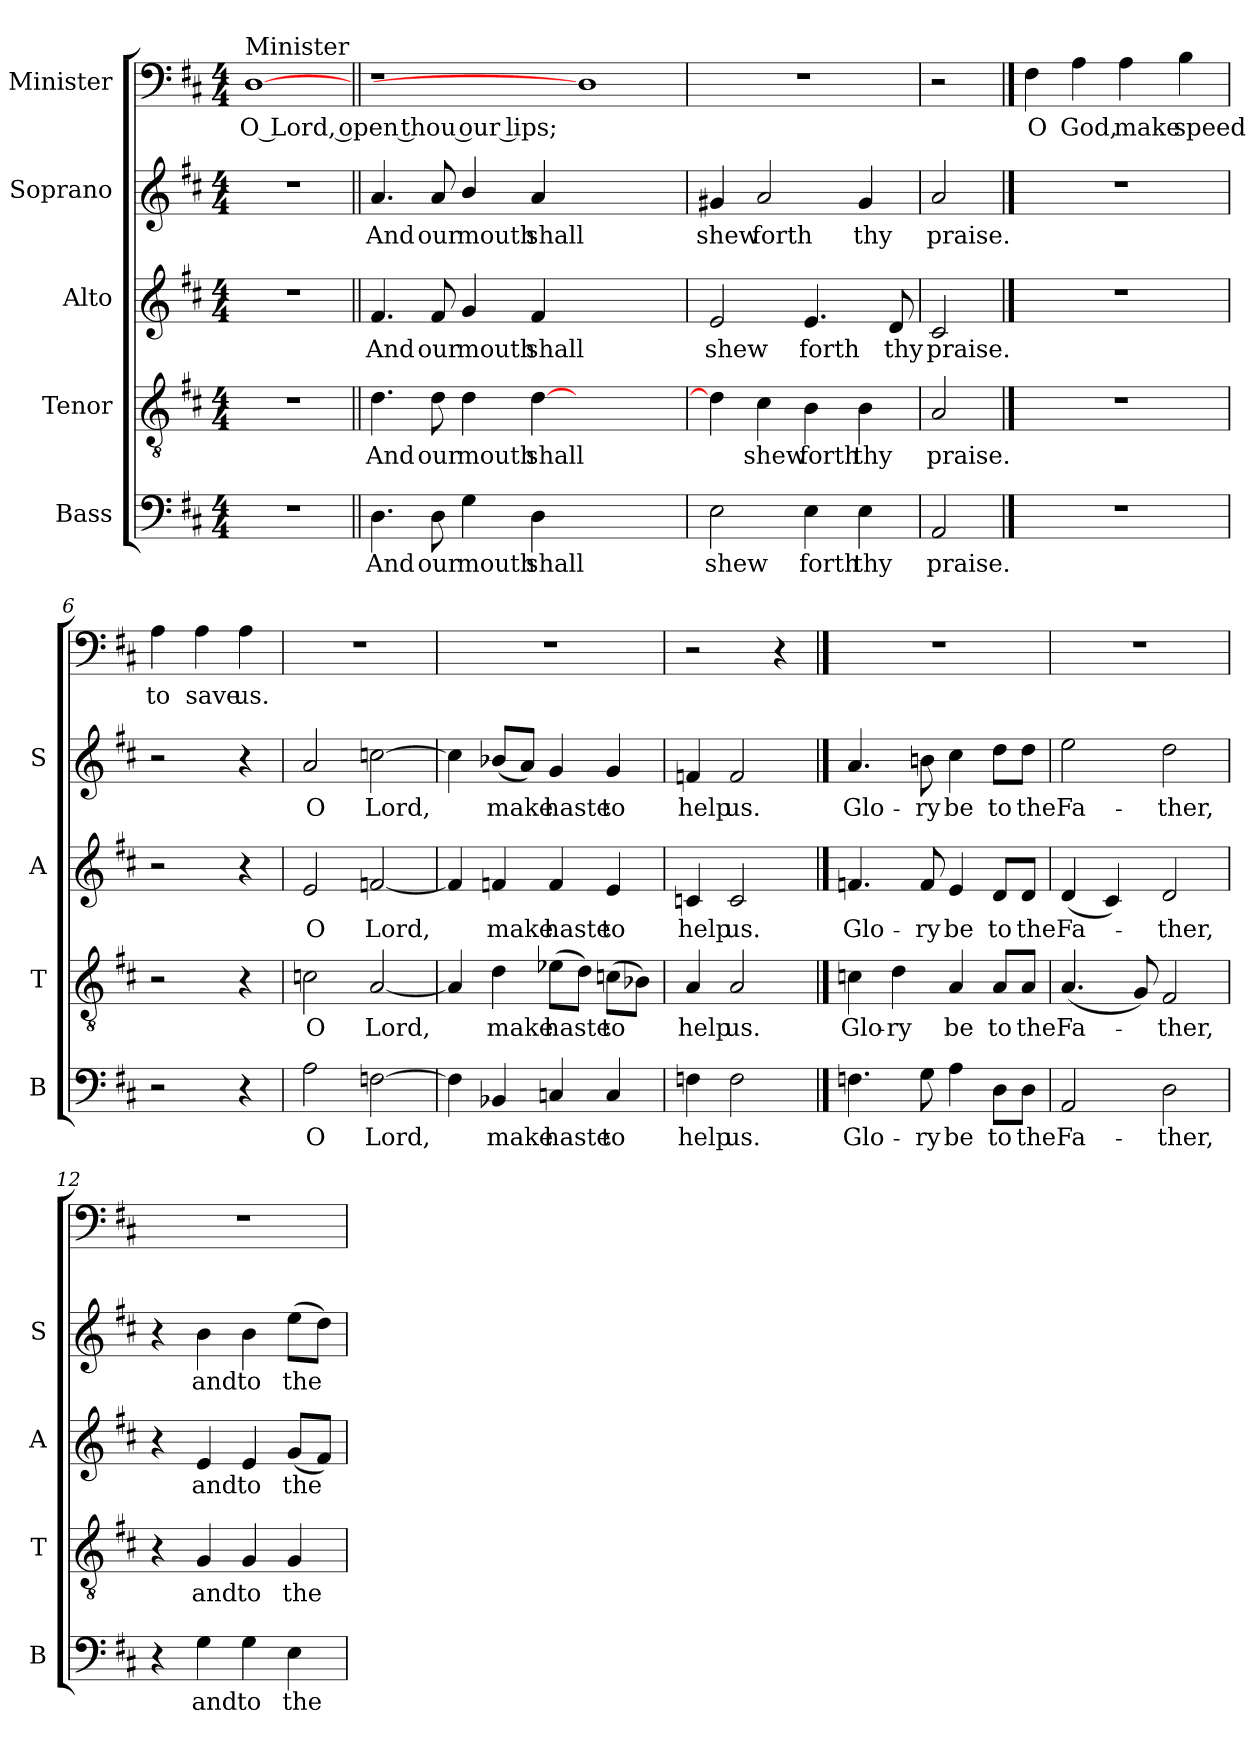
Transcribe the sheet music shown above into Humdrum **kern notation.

**kern	**text	**kern	**text	**kern	**text	**kern	**text	**kern	**text
*part5	*part5	*part4	*part4	*part3	*part3	*part2	*part2	*part1	*part1
*staff5	*staff5	*staff4	*staff4	*staff3	*staff3	*staff2	*staff2	*staff1	*staff1
*I"Bass	*	*I"Tenor	*	*I"Alto	*	*I"Soprano	*	*I"Minister	*
*I'B	*	*I'T	*	*I'A	*	*I'S	*	*	*
*clefF4	*	*clefGv2	*	*clefG2	*	*clefG2	*	*clefF4	*
*k[f#c#]	*	*k[f#c#]	*	*k[f#c#]	*	*k[f#c#]	*	*k[f#c#]	*
*M4/4	*	*M4/4	*	*M4/4	*	*M4/4	*	*M4/4	*
=1	=1	=1	=1	=1	=1	=1	=1	=1	=1
!	!	!	!	!	!	!	!	!LO:TX:a:t=Minister	!
!	!	!	!	!	!	!	!	!	!LO:LY:b
1r	.	1r	.	1r	.	1r	.	[1D	O Lord, open thou our lips;
!!LO:LB:g=z
=2||	=2||	=2||	=2||	=2||	=2||	=2||	=2||	=2||	=2||
!	!LO:LY:b	!	!LO:LY:b	!	!LO:LY:b	!	!LO:LY:b	!	!
4.D\	And	4.d\	And	4.f#/	And	4.a/	And	1r	.
!	!LO:LY:b	!	!LO:LY:b	!	!LO:LY:b	!	!LO:LY:b	!	!
8D\	our	8d\	our	8f#/	our	8a/	our	.	.
!	!LO:LY:b	!	!LO:LY:b	!	!LO:LY:b	!	!LO:LY:b	!	!
4G\	mouth	4d\	mouth	4g/	mouth	4b/	mouth	.	.
!	!LO:LY:b	!	!LO:LY:b	!	!LO:LY:b	!	!LO:LY:b	!	!
4D\	shall	[4d\	shall	4f#/	shall	4a/	shall	.	.
1ryy	.	1ryy	.	1ryy	.	1ryy	.	1D]	.
=3	=3	=3	=3	=3	=3	=3	=3	=3	=3
!	!LO:LY:b	!	!	!	!LO:LY:b	!	!LO:LY:b	!	!
2E\	shew	4d\]	.	2e/	shew	4g#X/	shew	1r	.
!	!	!	!LO:LY:b	!	!	!	!LO:LY:b	!	!
.	.	4c#\	shew	.	.	2a/	forth	.	.
!	!LO:LY:b	!	!LO:LY:b	!	!LO:LY:b	!	!	!	!
4E\	forth	4B\	forth	4.e/	forth	.	.	.	.
!	!LO:LY:b	!	!LO:LY:b	!	!	!	!LO:LY:b	!	!
4E\	thy	4B\	thy	.	.	4g#/	thy	.	.
!	!	!	!	!	!LO:LY:b	!	!	!	!
.	.	.	.	8d/	thy	.	.	.	.
=4	=4	=4	=4	=4	=4	=4	=4	=4	=4
!	!LO:LY:b	!	!LO:LY:b	!	!LO:LY:b	!	!LO:LY:b	!	!
2AA/	praise.	2A/	praise.	2c#/	praise.	2a/	praise.	2r	.
!!LO:LB:g=z
==5	==5	==5	==5	==5	==5	==5	==5	==5	==5
!	!	!	!	!	!	!	!	!	!LO:LY:b
1r	.	1r	.	1r	.	1r	.	4F#\	O
!	!	!	!	!	!	!	!	!	!LO:LY:b
.	.	.	.	.	.	.	.	4A\	God,
!	!	!	!	!	!	!	!	!	!LO:LY:b
.	.	.	.	.	.	.	.	4A\	make
!	!	!	!	!	!	!	!	!	!LO:LY:b
.	.	.	.	.	.	.	.	4B\	speed
=6	=6	=6	=6	=6	=6	=6	=6	=6	=6
!	!	!	!	!	!	!	!	!	!LO:LY:b
2r	.	2r	.	2r	.	2r	.	4A\	to
!	!	!	!	!	!	!	!	!	!LO:LY:b
.	.	.	.	.	.	.	.	4A\	save
!	!	!	!	!	!	!	!	!	!LO:LY:b
4r	.	4r	.	4r	.	4r	.	4A\	us.
!!LO:LB:g=z
=7	=7	=7	=7	=7	=7	=7	=7	=7	=7
!	!LO:LY:b	!	!LO:LY:b	!	!LO:LY:b	!	!LO:LY:b	!	!
2A\	O	2cn\	O	2e/	O	2a/	O	1r	.
!	!LO:LY:b	!	!LO:LY:b	!	!LO:LY:b	!	!LO:LY:b	!	!
[2Fn\	Lord,	[2A/	Lord,	[2fn/	Lord,	[2ccn\	Lord,	.	.
=8	=8	=8	=8	=8	=8	=8	=8	=8	=8
4F\]	.	4A/]	.	4f/]	.	4cc\]	.	1r	.
!	!LO:LY:b	!	!LO:LY:b	!	!LO:LY:b	!	!LO:LY:b	!	!
4BB-X/	make	4d\	make	4fn/	make	(8b-X/L	make	.	.
.	.	.	.	.	.	8a/J)	.	.	.
!	!LO:LY:b	!	!LO:LY:b	!	!LO:LY:b	!	!LO:LY:b	!	!
4Cn/	haste	(8e-X\L	haste	4f/	haste	4g/	haste	.	.
.	.	8d\J)	.	.	.	.	.	.	.
!	!LO:LY:b	!	!LO:LY:b	!	!LO:LY:b	!	!LO:LY:b	!	!
4C/	to	(8cn\L	to	4e/	to	4g/	to	.	.
.	.	8B-X\J)	.	.	.	.	.	.	.
=9	=9	=9	=9	=9	=9	=9	=9	=9	=9
!	!LO:LY:b	!	!LO:LY:b	!	!LO:LY:b	!	!LO:LY:b	!	!
4Fn\	help	4A/	help	4cn/	help	4fn/	help	2r	.
!	!LO:LY:b	!	!LO:LY:b	!	!LO:LY:b	!	!LO:LY:b	!	!
2F\	us.	2A/	us.	2c/	us.	2f/	us.	.	.
.	.	.	.	.	.	.	.	4r	.
!!LO:PB:g=z
==10	==10	==10	==10	==10	==10	==10	==10	==10	==10
!	!LO:LY:b	!	!LO:LY:b	!	!LO:LY:b	!	!LO:LY:b	!	!
4.Fn\	Glo-	4cn\	Glo-	4.fn/	Glo-	4.a/	Glo-	1r	.
!	!	!	!LO:LY:b	!	!	!	!	!	!
.	.	4d\	-ry	.	.	.	.	.	.
!	!LO:LY:b	!	!	!	!LO:LY:b	!	!LO:LY:b	!	!
8G\	-ry	.	.	8f/	-ry	8bn\	-ry	.	.
!	!LO:LY:b	!	!LO:LY:b	!	!LO:LY:b	!	!LO:LY:b	!	!
4A\	be	4A/	be	4e/	be	4cc#\	be	.	.
!	!LO:LY:b	!	!LO:LY:b	!	!LO:LY:b	!	!LO:LY:b	!	!
8D\L	to	8A/L	to	8d/L	to	8dd\L	to	.	.
!	!LO:LY:b	!	!LO:LY:b	!	!LO:LY:b	!	!LO:LY:b	!	!
8D\J	the	8A/J	the	8d/J	the	8dd\J	the	.	.
=11	=11	=11	=11	=11	=11	=11	=11	=11	=11
!	!LO:LY:b	!	!LO:LY:b	!	!LO:LY:b	!	!LO:LY:b	!	!
2AA/	Fa-	(4.A/	Fa-	(4d/	Fa-	2ee\	Fa-	1r	.
.	.	.	.	4c#/)	.	.	.	.	.
.	.	8G/)	.	.	.	.	.	.	.
!	!LO:LY:b	!	!LO:LY:b	!	!LO:LY:b	!	!LO:LY:b	!	!
2D\	-ther,	2F#/	-ther,	2d/	-ther,	2dd\	-ther,	.	.
=12	=12	=12	=12	=12	=12	=12	=12	=12	=12
4r	.	4r	.	4r	.	4r	.	1r	.
!	!LO:LY:b	!	!LO:LY:b	!	!LO:LY:b	!	!LO:LY:b	!	!
4G\	and	4G/	and	4e/	and	4b\	and	.	.
!	!LO:LY:b	!	!LO:LY:b	!	!LO:LY:b	!	!LO:LY:b	!	!
4G\	to	4G/	to	4e/	to	4b\	to	.	.
!	!LO:LY:b	!	!LO:LY:b	!	!LO:LY:b	!	!LO:LY:b	!	!
4E\	the	4G/	the	(8g/L	the	(8ee\L	the	.	.
.	.	.	.	8f#/J)	.	8dd\J)	.	.	.
=	=	=	=	=	=	=	=	=	=
*-	*-	*-	*-	*-	*-	*-	*-	*-	*-
